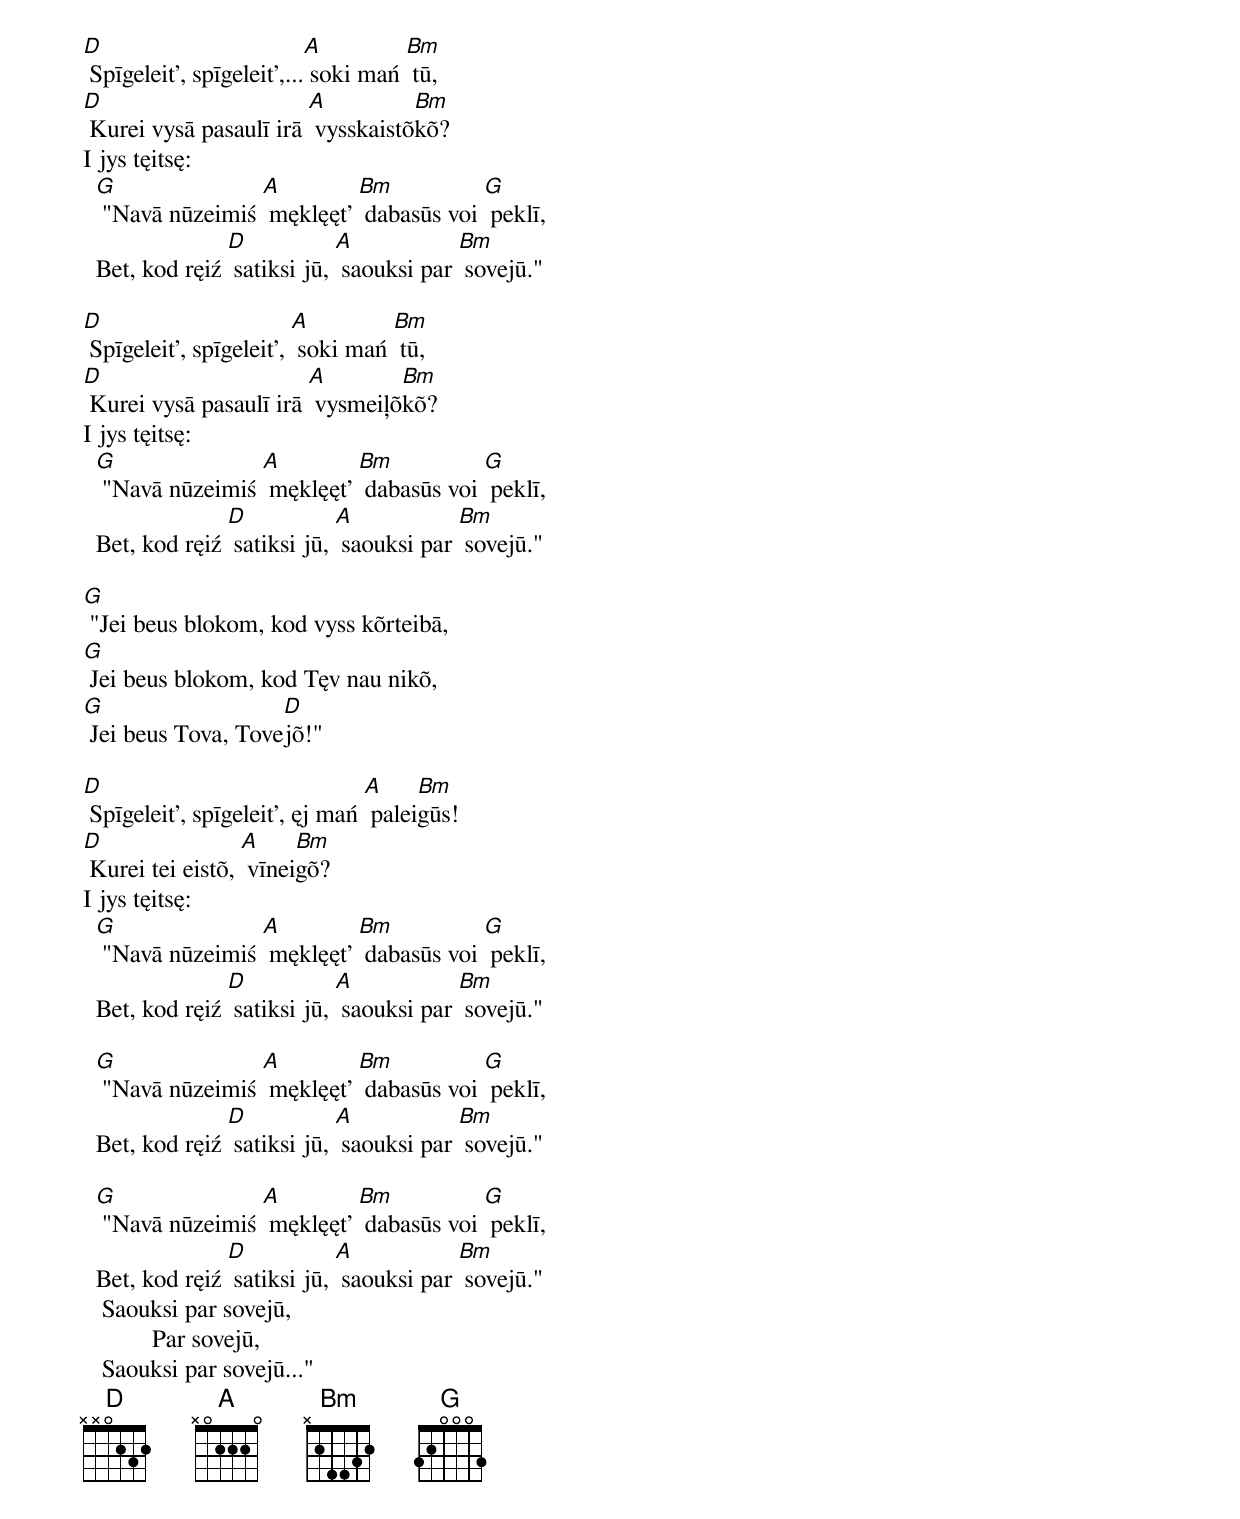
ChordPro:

[D] Spīgeleit', spīgeleit',...[A] soki mań [Bm] tū,
[D] Kurei vysā pasaulī irā [A] vysskaistõ[Bm]kõ?
I jys tęitsę:
  [G] "Navā nūzeimiś [A] męklęęt' [Bm] dabasūs voi [G] peklī,
  Bet, kod ręiź [D] satiksi jū, [A] saouksi par [Bm] sovejū."

[D] Spīgeleit', spīgeleit', [A] soki mań [Bm] tū,
[D] Kurei vysā pasaulī irā [A] vysmeiļõ[Bm]kõ?
I jys tęitsę:
  [G] "Navā nūzeimiś [A] męklęęt' [Bm] dabasūs voi [G] peklī,
  Bet, kod ręiź [D] satiksi jū, [A] saouksi par [Bm] sovejū."

[G] "Jei beus blokom, kod vyss kõrteibā,
[G] Jei beus blokom, kod Tęv nau nikõ,
[G] Jei beus Tova, Tove[D]jõ!"

[D] Spīgeleit', spīgeleit', ęj mań [A] palei[Bm]gūs!
[D] Kurei tei eistõ, [A] vīnei[Bm]gõ?
I jys tęitsę:
  [G] "Navā nūzeimiś [A] męklęęt' [Bm] dabasūs voi [G] peklī,
  Bet, kod ręiź [D] satiksi jū, [A] saouksi par [Bm] sovejū."

  [G] "Navā nūzeimiś [A] męklęęt' [Bm] dabasūs voi [G] peklī,
  Bet, kod ręiź [D] satiksi jū, [A] saouksi par [Bm] sovejū."

  [G] "Navā nūzeimiś [A] męklęęt' [Bm] dabasūs voi [G] peklī,
  Bet, kod ręiź [D] satiksi jū, [A] saouksi par [Bm] sovejū."
   Saouksi par sovejū,
           Par sovejū,
   Saouksi par sovejū..."
